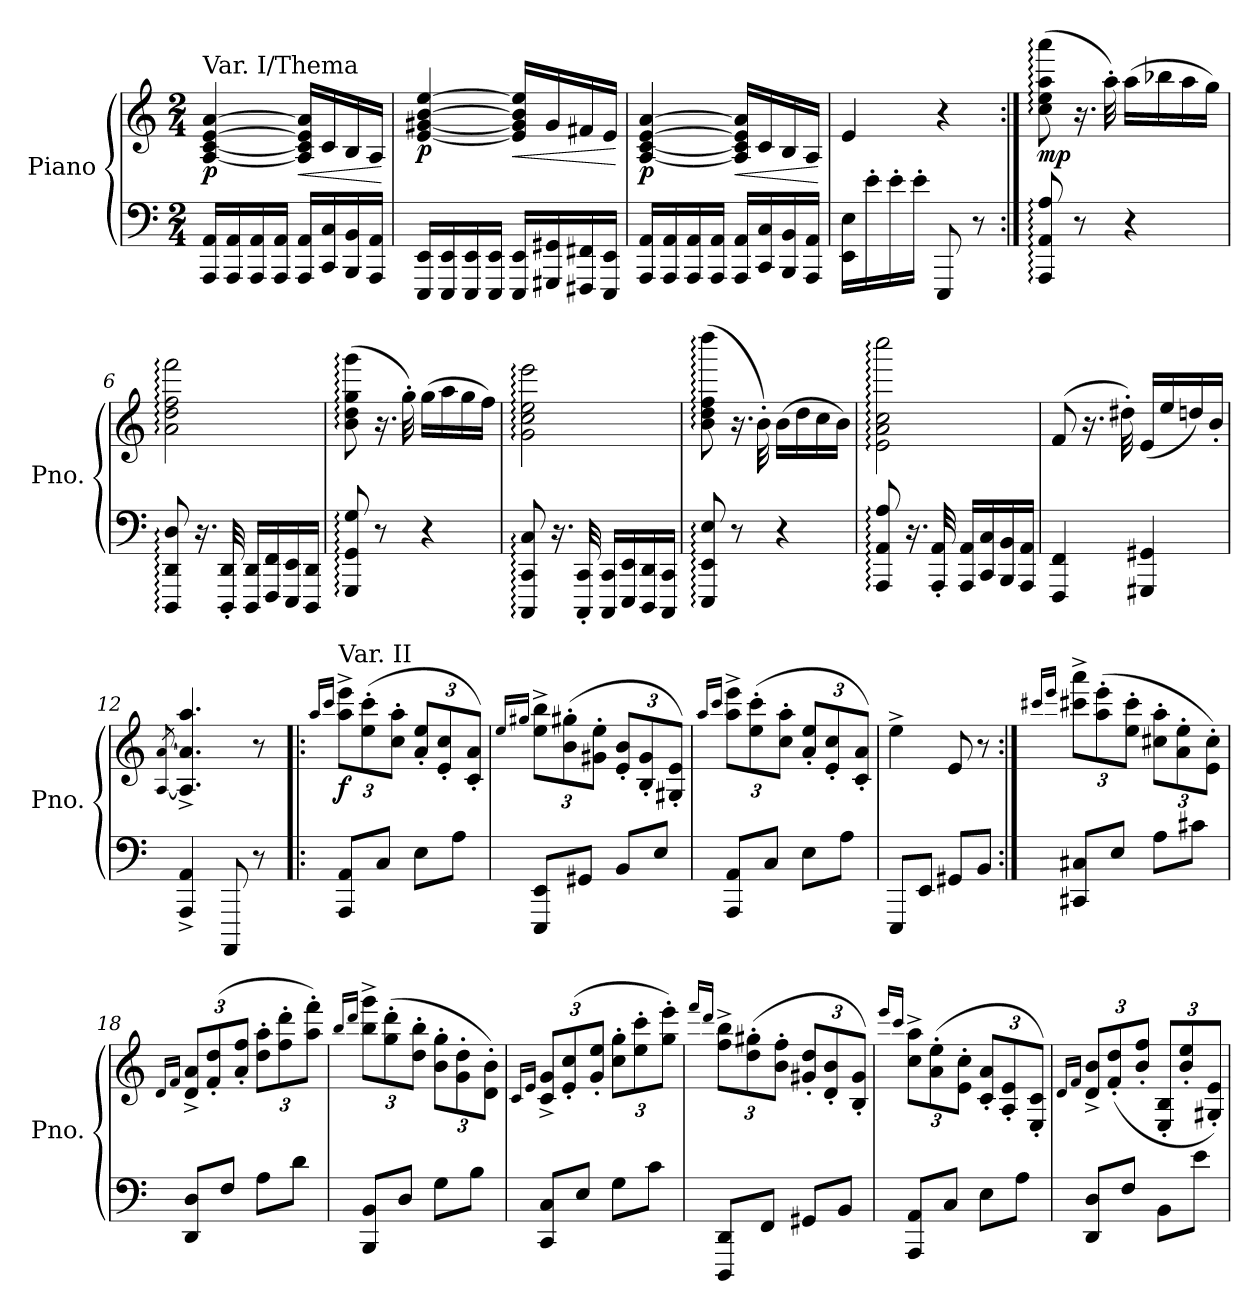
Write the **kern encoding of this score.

**kern	**kern	**dynam
*part1	*part1	*part1
*staff2	*staff1	*staff1/2
*I"Piano	*	*
*I'Pno.	*	*
*clefF4	*clefG2	*
*k[]	*k[]	*
*M2/4	*M2/4	*
*MM90	*MM90	*
=1	=1	=1
!	!LO:TX:a:t=Var. I/Thema	!
!	!	!LO:DY:b
16AAA/ 16AA/LL	[4A/ [4c/ [4e/ [4a/	p
16AAA/ 16AA/	.	.
16AAA/ 16AA/	.	.
16AAA/ 16AA/JJ	.	.
!	!	!LO:HP:b
16AAA/ 16AA/LL	16A/] 16c/] 16e/] 16a/]LL	<
16CC/ 16C/	16c/	.
16BBB/ 16BB/	16B/	.
16AAA/ 16AA/JJ	16A/JJ	.
.	.	[
=2	=2	=2
!	!	!LO:DY:b
16EEE/ 16EE/LL	[4e/ [4g#X/ [4b/ [4ee/	p
16EEE/ 16EE/	.	.
16EEE/ 16EE/	.	.
16EEE/ 16EE/JJ	.	.
!	!	!LO:HP:b
16EEE/ 16EE/LL	16e/] 16g#/] 16b/] 16ee/]LL	<
16GGG#X/ 16GG#X/	16g#/	.
16FFF#X/ 16FF#X/	16f#X/	.
16EEE/ 16EE/JJ	16e/JJ	.
.	.	[
=3	=3	=3
!	!	!LO:DY:b
16AAA/ 16AA/LL	[4A/ [4c/ [4e/ [4a/	p
16AAA/ 16AA/	.	.
16AAA/ 16AA/	.	.
16AAA/ 16AA/JJ	.	.
!	!	!LO:HP:b
16AAA/ 16AA/LL	16A/] 16c/] 16e/] 16a/]LL	<
16CC/ 16C/	16c/	.
16BBB/ 16BB/	16B/	.
16AAA/ 16AA/JJ	16A/JJ	.
.	.	[
=4	=4	=4
16EE\ 16E\LL	4e/	.
16e'\	.	.
16e'\	.	.
16e'\JJ	.	.
8EEE/	4r	.
8r	.	.
!!LO:LB:g=z
=5:|!	=5:|!	=5:|!
!	!	!LO:DY:b
8AAA/: 8AA/: 8A/:	(8cc\: 8ee\: 8aa\: 8aaa\:	mp
8r	16.r	.
.	32aa'\)	.
4r	(16aa\LL	.
.	16bb-X\	.
.	16aa\	.
.	16gg\JJ)	.
=6	=6	=6
8DDD/: 8DD/: 8D/:	2a\: 2dd\: 2ff\: 2fff\:	.
16.r	.	.
32DDD/' 32DD/'	.	.
16DDD/ 16DD/LL	.	.
16FFF/ 16FF/	.	.
16EEE/ 16EE/	.	.
16DDD/ 16DD/JJ	.	.
=7	=7	=7
8GGG/: 8GG/: 8G/:	(8b\: 8dd\: 8gg\: 8ggg\:	.
8r	16.r	.
.	32gg'\)	.
4r	(16gg\LL	.
.	16aa\	.
.	16gg\	.
.	16ff\JJ)	.
=8	=8	=8
8CCC/: 8CC/: 8C/:	2g\: 2cc\: 2ee\: 2eee\:	.
16.r	.	.
32CCC/' 32CC/'	.	.
16CCC/ 16CC/LL	.	.
16EEE/ 16EE/	.	.
16DDD/ 16DD/	.	.
16CCC/ 16CC/JJ	.	.
!!LO:LB:g=z
=9	=9	=9
8EEE/: 8EE/: 8E/:	(8b\: 8dd\: 8ff\: 8dddd\:	.
8r	16.r	.
.	32b'\)	.
4r	(16b\LL	.
.	16dd\	.
.	16cc\	.
.	16b\JJ)	.
=10	=10	=10
8AAA/: 8AA/: 8A/:	2e\: 2a\: 2cc\: 2cccc\:	.
16.r	.	.
32AAA/' 32AA/'	.	.
16AAA/ 16AA/LL	.	.
16CC/ 16C/	.	.
16BBB/ 16BB/	.	.
16AAA/ 16AA/JJ	.	.
=11	=11	=11
4FFF/ 4FF/	(8f/	.
.	16.r	.
.	32dd#X'\)	.
4GGG#X/ 4GG#X/	(16e/LL	.
.	16ee/	.
.	16ddn/)	.
.	16b'/JJ	.
=12	=12	=12
.	[8qA/ [8qa/	.
4AAA/^ 4AA/^	4.A/]^ 4.a/]^ 4.aa/^	.
8AAAA/	.	.
8r	8r	.
!!LO:LB:g=z
=13!|:	=13!|:	=13!|:
*	*MM130	*
.	16qaa/LL	.
.	16qccc/JJ	.
*	*Xbrackettup	*
!	!LO:TX:a:t=Var. II	!
!	!	!LO:DY:b
8AAA/ 8AA/L	12aa\^ 12eee\^L	f
.	(12ee\' 12ccc\'	.
8C/J	.	.
.	12cc\' 12aa\'J	.
8E\L	12a/' 12ee/'L	.
.	12e/' 12cc/'	.
8A\J	.	.
.	12c/' 12a/'J)	.
=14	=14	=14
.	16qee/LL	.
.	16qgg#X/JJ	.
8EEE/ 8EE/L	12ee\^ 12bb\^L	.
.	(12b\' 12gg#\'	.
8GG#X/J	.	.
.	12g#X\' 12ee\'J	.
8BB/L	12e/' 12b/'L	.
.	12B/' 12g#/'	.
8E/J	.	.
.	12G#X/' 12e/'J)	.
=15	=15	=15
.	16qaa/LL	.
.	16qccc/JJ	.
8AAA/ 8AA/L	12aa\^ 12eee\^L	.
.	(12ee\' 12ccc\'	.
8C/J	.	.
.	12cc\' 12aa\'J	.
8E\L	12a/' 12ee/'L	.
.	12e/' 12cc/'	.
8A\J	.	.
.	12c/' 12a/'J)	.
=16	=16	=16
8EEE/L	4ee^\	.
8EE/J	.	.
8GG#X/L	8e/	.
8BB/J	8r	.
!!LO:LB:g=z
=17:|!	=17:|!	=17:|!
.	16qccc#X/LL	.
.	16qeee/JJ	.
8CC#X/ 8C#X/L	12ccc#\^ 12aaa\^L	.
.	(12aa\' 12eee\'	.
8E/J	.	.
.	12ee\' 12ccc#\'J	.
8A\L	12cc#X\' 12aa\'L	.
.	12a\' 12ee\'	.
8c#X\J	.	.
.	12e\' 12cc#\'J)	.
=18	=18	=18
.	16qd/LL	.
.	16qf/JJ	.
8DD/ 8D/L	12d/^ 12a/^L	.
.	(12f/' 12dd/'	.
8F/J	.	.
.	12a/' 12ff/'J	.
8A\L	12dd\' 12aa\'L	.
.	12ff\' 12ddd\'	.
8d\J	.	.
.	12aa\' 12fff\'J)	.
=19	=19	=19
.	16qbb/LL	.
.	16qddd/JJ	.
8BBB/ 8BB/L	12bb\^ 12ggg\^L	.
.	(12gg\' 12ddd\'	.
8D/J	.	.
.	12dd\' 12bb\'J	.
8G\L	12b\' 12gg\'L	.
.	12g\' 12dd\'	.
8B\J	.	.
.	12d\' 12b\'J)	.
=20	=20	=20
.	16qc/LL	.
.	16qe/JJ	.
8CC/ 8C/L	12c/^ 12g/^L	.
.	(12e/' 12cc/'	.
8E/J	.	.
.	12g/' 12ee/'J	.
8G\L	12cc\' 12gg\'L	.
.	12ee\' 12ccc\'	.
8c\J	.	.
.	12gg\' 12eee\'J)	.
=21	=21	=21
.	16qfff/LL	.
.	16qddd/JJ	.
8DDD/ 8DD/L	12ff\^ 12bb\^L	.
.	(12dd\' 12gg#X\'	.
8FF/J	.	.
.	12b\' 12ff\'J	.
8GG#X/L	12g#X/' 12dd/'L	.
.	12d/' 12b/'	.
8BB/J	.	.
.	12B/' 12g#/'J)	.
!!LO:PB:g=z
=22	=22	=22
.	16qeee/LL	.
.	16qccc/JJ	.
8AAA/ 8AA/L	12cc\^ 12aa\^L	.
.	(12a\' 12ee\'	.
8C/J	.	.
.	12e\' 12cc\'J	.
8E\L	12c/' 12a/'L	.
.	12A/' 12e/'	.
8A\J	.	.
.	12E/' 12c/'J)	.
=23	=23	=23
.	16qd/LL	.
.	16qf/JJ	.
8DD/ 8D/L	12d/^ 12b/^L	.
.	(12f/' 12dd/'	.
8F/J	.	.
.	12b/' 12ff/'J	.
8BB\L	12E/' 12B/'L	.
.	12b/' 12ee/'	.
8e\J	.	.
.	12G#X/' 12e/'J)	.
=	=	=
*-	*-	*-
